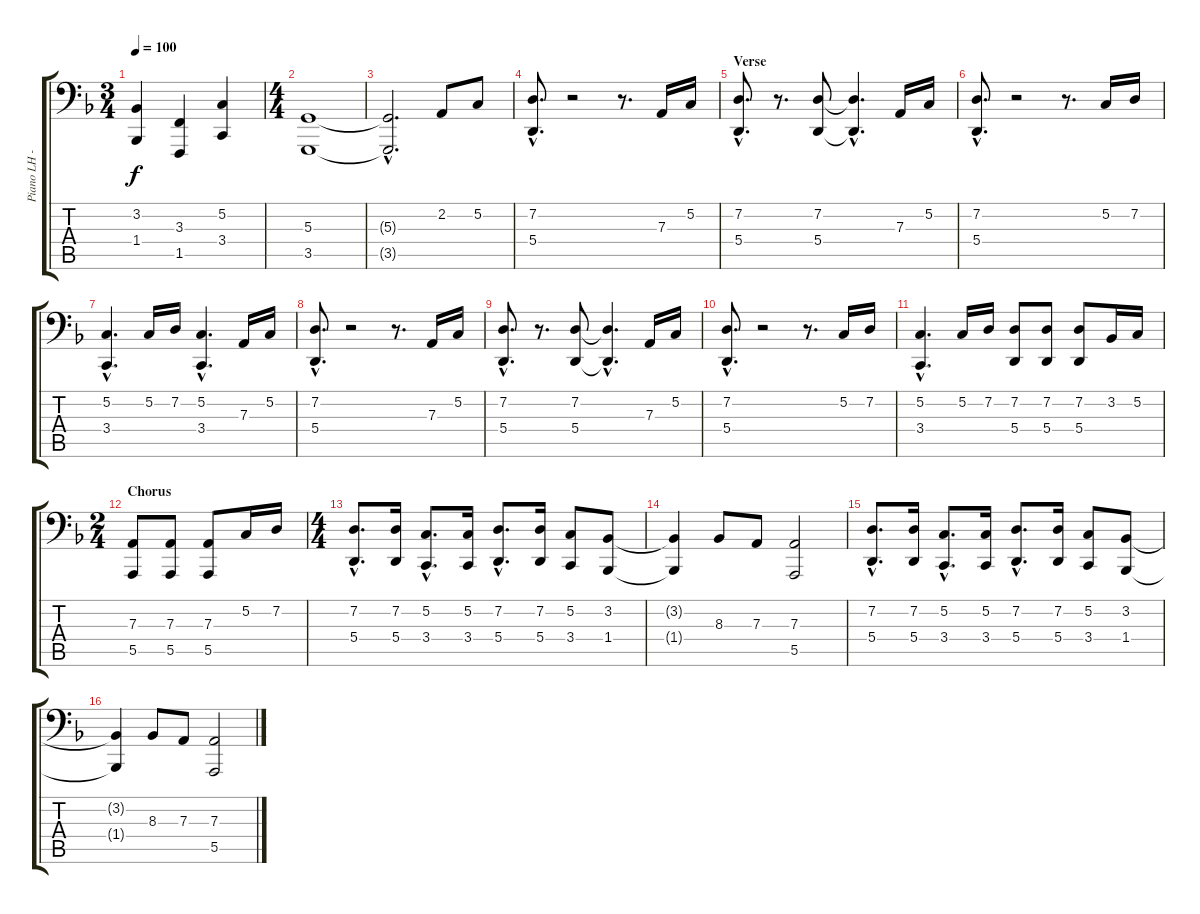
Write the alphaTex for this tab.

\track ("Piano LH - Jon Oliva" "Piano LH -") {instrument acousticgrandpiano}
\staff {score tabs}
\tuning (C3 G2 D2 A1 E1 B0) {hide}
\ts (3 4)
\tempo 100
\clef f4
\ks f
(3.2 1.4).4{dy f} (3.3 1.5).4 (5.2 3.4).4 |
\ts (4 4)
(5.3 3.5).1 |
(5.3{hac t} 3.5{hac t}).2{d} 2.2.8 5.2.8 |
(7.2{hac} 5.4{hac}).8{d} r.2 r.8{d} 7.3.16 5.2.16 |
\section ("" "Verse")
(7.2{hac} 5.4{hac}).8{d} r.8{d} (7.2 5.4).8 (7.2{hac t} 5.4{hac t}).4{d} 7.3.16 5.2.16 |
(7.2{hac} 5.4{hac}).8{d} r.2 r.8{d} 5.2.16 7.2.16 |
(5.2{hac} 3.4{hac}).4{d} 5.2.16 7.2.16 (5.2{hac} 3.4{hac}).4{d} 7.3.16 5.2.16 |
(7.2{hac} 5.4{hac}).8{d} r.2 r.8{d} 7.3.16 5.2.16 |
(7.2{hac} 5.4{hac}).8{d} r.8{d} (7.2 5.4).8 (7.2{hac t} 5.4{hac t}).4{d} 7.3.16 5.2.16 |
(7.2{hac} 5.4{hac}).8{d} r.2 r.8{d} 5.2.16 7.2.16 |
(5.2{hac} 3.4{hac}).4{d} 5.2.16 7.2.16 (7.2 5.4).8 (7.2 5.4).8 (7.2 5.4).8 3.2.16 5.2.16 |
\ts (2 4)
\section ("" "Chorus")
(7.3 5.5).8 (7.3 5.5).8 (7.3 5.5).8 5.2.16 7.2.16 |
\ts (4 4)
(7.2{hac} 5.4{hac}).8{d} (7.2 5.4).16 (5.2{hac} 3.4{hac}).8{d} (5.2 3.4).16 (7.2{hac} 5.4{hac}).8{d} (7.2 5.4).16 (5.2 3.4).8 (3.2 1.4).8 |
(3.2{t} 1.4{t}).4 8.3.8 7.3.8 (7.3 5.5).2 |
(7.2{hac} 5.4{hac}).8{d} (7.2 5.4).16 (5.2{hac} 3.4{hac}).8{d} (5.2 3.4).16 (7.2{hac} 5.4{hac}).8{d} (7.2 5.4).16 (5.2 3.4).8 (3.2 1.4).8 |
(3.2{t} 1.4{t}).4 8.3.8 7.3.8 (7.3 5.5).2
